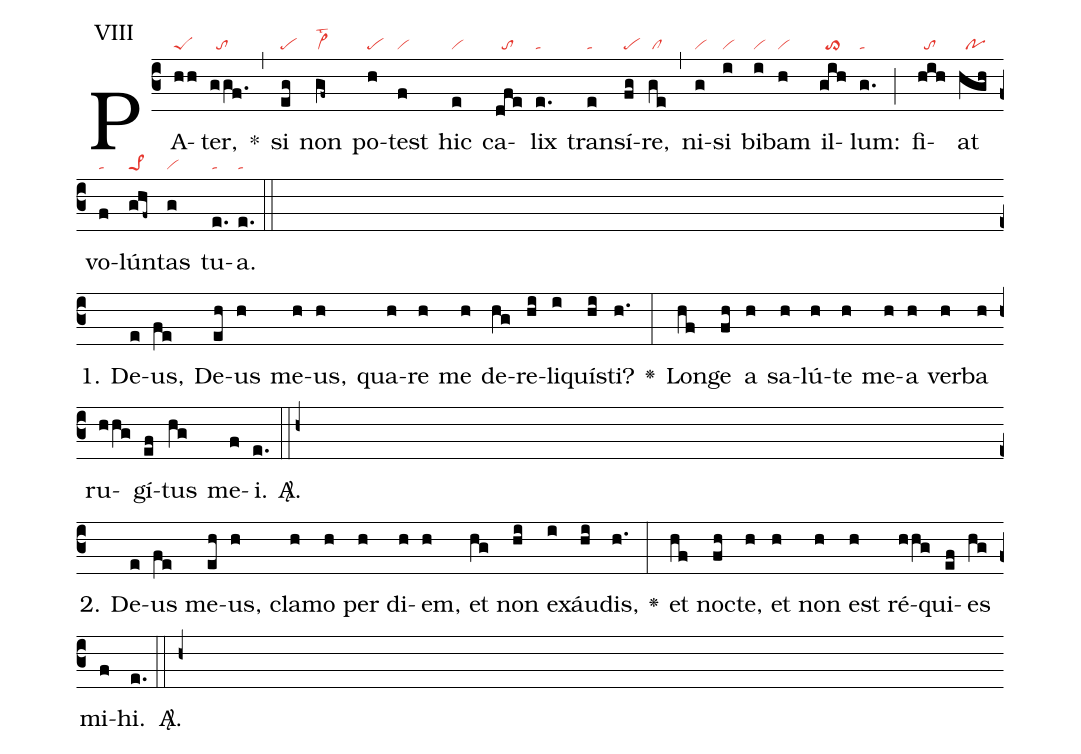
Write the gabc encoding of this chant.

office-part:Communio;
mode:8;
annotation:VIII;
nabc-lines:1;
%%
(c3) PA(hh|peS)ter,(ggf.|//to) *(,) si(eg|pe) non(gf~|cl~lst2) po(h|pe)test(f|vi) hic(e|vi) ca(dfe|//to)lix(e.|ta) tran(e|ta)sí(fg|pe)re,(ge|/cl) (,) ni(g|vi)si(i|vi) bi(i|vi)bam(h|vi) il(gih|//to>)lum:(g.|ta) (;) fi(hih|//to)at(hgh|//po) vo(f|ta)lún(ghf~|pe>1)tas(g|vi) tu(e.|ta)a.(e.|ta) (::Z)

1. De(e)us,(fe) De(eh)us(h) me(h)us,(h) qua(h)re(h) me(h) de(hg)re(hi)li(i)quí(hi)sti?(h.) <v>\greheightstar</v>(:) Lon(hf)ge(fh) a(h) sa(h)lú(h)te(h) me(h)a(h) ver(h)ba(h) ru(h/hg)gí(ef)tus(hg) me(f)i.(e.) <sp>A/</sp>.(::h+Z)

2. De(e)us(fe) me(eh)us,(h) cla(h)mo(h) per(h) di(h)em,(h) et(hg) non(hi) ex(i)áu(hi)dis,(h.) <v>\greheightstar</v>(:) et(hf) no(fh)cte,(h) et(h) non(h) est(h) ré(h/hg)qui(ef)es(hg) mi(f)hi.(e.) <sp>A/</sp>.(::h+)
